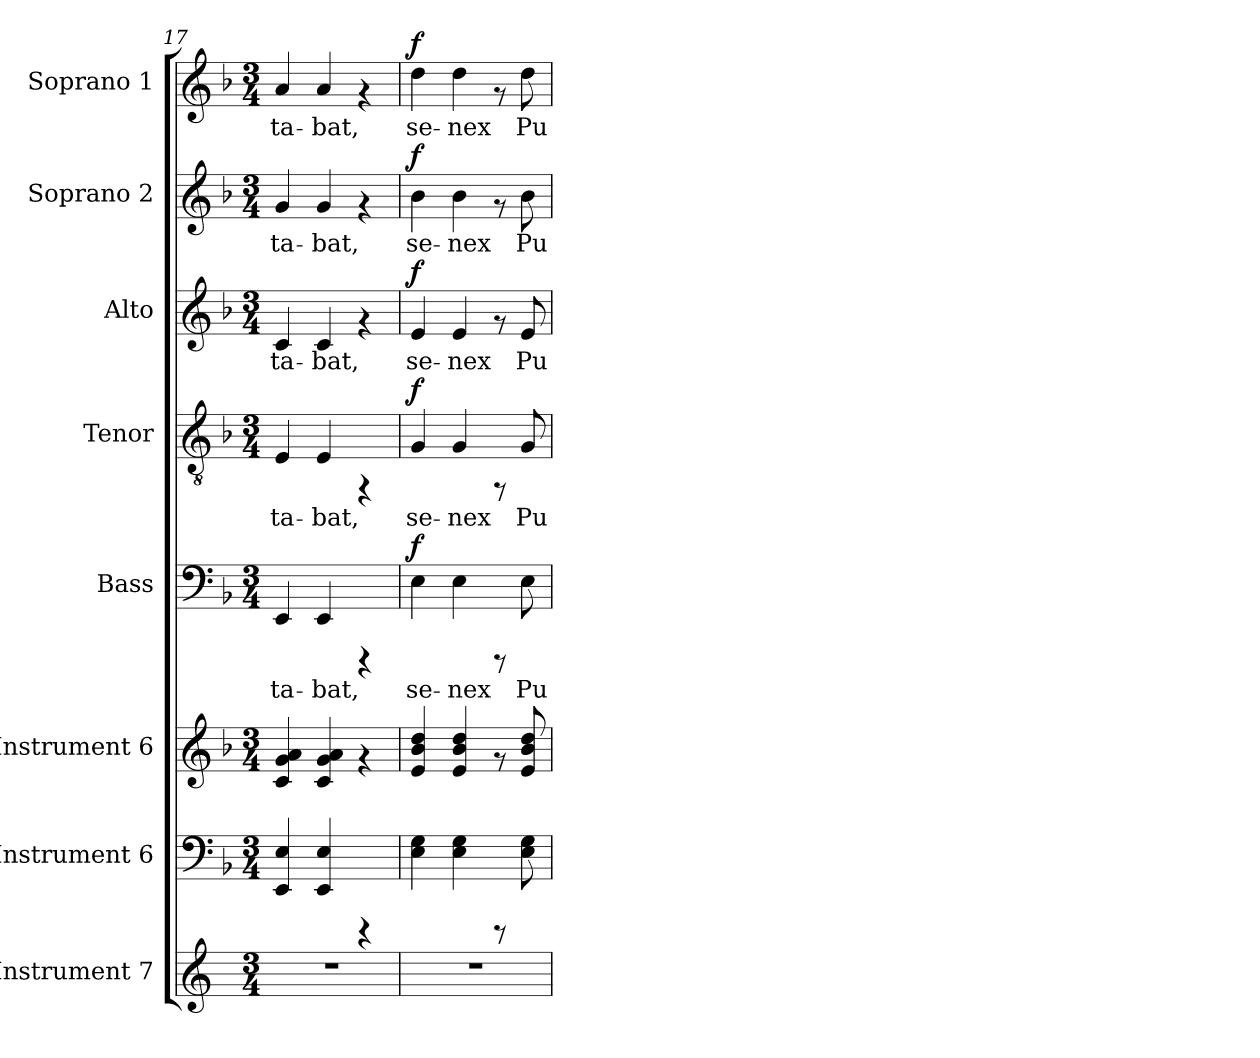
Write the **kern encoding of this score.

**kern	**kern	**kern	**kern	**text	**dynam	**kern	**text	**dynam	**kern	**text	**dynam	**kern	**text	**dynam	**kern	**text	**dynam
*part8	*part7	*part6	*part5	*part5	*part5	*part4	*part4	*part4	*part3	*part3	*part3	*part2	*part2	*part2	*part1	*part1	*part1
*staff8	*staff7	*staff6	*staff5	*staff5	*staff5	*staff4	*staff4	*staff4	*staff3	*staff3	*staff3	*staff2	*staff2	*staff2	*staff1	*staff1	*staff1
*I"Instrument 7	*I"Instrument 6	*I"Instrument 6	*I"Bass	*	*	*I"Tenor	*	*	*I"Alto	*	*	*I"Soprano 2	*	*	*I"Soprano 1	*	*
*	*	*	*I'B	*	*	*I'T	*	*	*I'A	*	*	*I'S2	*	*	*I'S1	*	*
*clefG2	*clefF4	*clefG2	*clefF4	*	*	*clefGv2	*	*	*clefG2	*	*	*clefG2	*	*	*clefG2	*	*
*k[]	*k[b-]	*k[b-]	*k[b-]	*	*	*k[b-]	*	*	*k[b-]	*	*	*k[b-]	*	*	*k[b-]	*	*
*C:	*F:	*F:	*F:	*	*	*F:	*	*	*F:	*	*	*F:	*	*	*F:	*	*
*M3/4	*M3/4	*M3/4	*M3/4	*	*	*M3/4	*	*	*M3/4	*	*	*M3/4	*	*	*M3/4	*	*
=17	=17	=17	=17	=17	=17	=17	=17	=17	=17	=17	=17	=17	=17	=17	=17	=17	=17
!	!	!	!	!LO:LY:b	!	!	!LO:LY:b	!	!	!LO:LY:b	!	!	!LO:LY:b	!	!	!LO:LY:b	!
2.r	4E/ 4EE/	4g/ 4c/ 4a/	4EE/	-ta-	.	4E/	-ta-	.	4c/	-ta-	.	4g/	-ta-	.	4a/	-ta-	.
!	!	!	!	!LO:LY:b	!	!	!LO:LY:b	!	!	!LO:LY:b	!	!	!LO:LY:b	!	!	!LO:LY:b	!
.	4E/ 4EE/	4g/ 4c/ 4a/	4EE/	-bat,	.	4E/	-bat,	.	4c/	-bat,	.	4g/	-bat,	.	4a/	-bat,	.
.	4rCCC	4rf	4rCCC	.	.	4rFF	.	.	4rf	.	.	4rf	.	.	4rf	.	.
!!LO:PB:g=z
=18	=18	=18	=18	=18	=18	=18	=18	=18	=18	=18	=18	=18	=18	=18	=18	=18	=18
!	!	!	!	!LO:LY:b	!LO:DY:a	!	!LO:LY:b	!LO:DY:a	!	!LO:LY:b	!LO:DY:a	!	!LO:LY:b	!LO:DY:a	!	!LO:LY:b	!LO:DY:a
2.r	4G\ 4E\	4b-/ 4e/ 4dd/	4E\	se-	f	4G/	se-	f	4e/	se-	f	4b-\	se-	f	4dd\	se-	f
!	!	!	!	!LO:LY:b	!	!	!LO:LY:b	!	!	!LO:LY:b	!	!	!LO:LY:b	!	!	!LO:LY:b	!
.	4E\ 4G\	4dd/ 4b-/ 4e/	4E\	-nex	.	4G/	-nex	.	4e/	-nex	.	4b-\	-nex	.	4dd\	-nex	.
.	8rCCC	8rf	8rCCC	.	.	8rFF	.	.	8rf	.	.	8rf	.	.	8rf	.	.
!	!	!	!	!LO:LY:b	!	!	!LO:LY:b	!	!	!LO:LY:b	!	!	!LO:LY:b	!	!	!LO:LY:b	!
.	8G\ 8E\	8dd/ 8b-/ 8e/	8E\	Pu-	.	8G/	Pu-	.	8e/	Pu-	.	8b-\	Pu-	.	8dd\	Pu-	.
=	=	=	=	=	=	=	=	=	=	=	=	=	=	=	=	=	=
*-	*-	*-	*-	*-	*-	*-	*-	*-	*-	*-	*-	*-	*-	*-	*-	*-	*-
